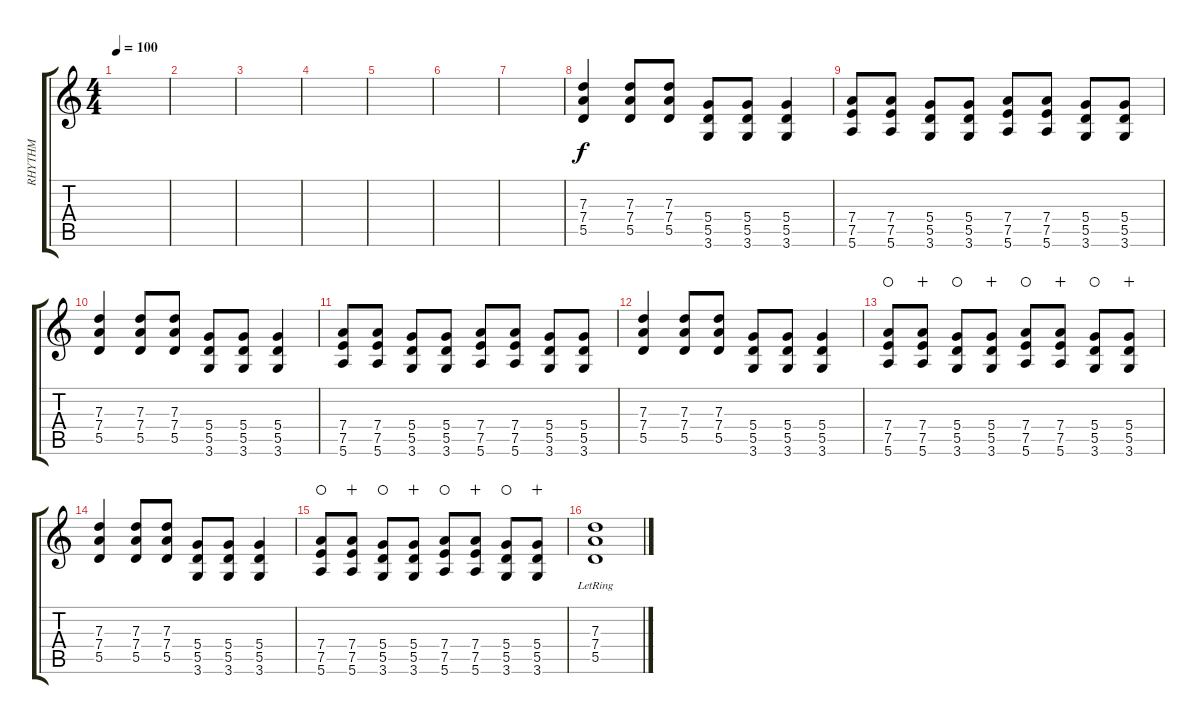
\track ("RHYTHM" "RHYTHM") {instrument distortionguitar}
\staff {score tabs}
\tuning (E4 B3 G3 D3 A2 E2) {hide}
\ts (4 4)
\tempo 100
\clef g2
\ks c
|
|
|
|
|
|
|
(7.3 7.4 5.5).4 (7.3 7.4 5.5).8 (7.3 7.4 5.5).8 (5.4 5.5 3.6).8 (5.4 5.5 3.6).8 (5.4 5.5 3.6).4 |
(7.4 7.5 5.6).8 (7.4 7.5 5.6).8 (5.4 5.5 3.6).8 (5.4 5.5 3.6).8 (7.4 7.5 5.6).8 (7.4 7.5 5.6).8 (5.4 5.5 3.6).8 (5.4 5.5 3.6).8 |
(7.3 7.4 5.5).4 (7.3 7.4 5.5).8 (7.3 7.4 5.5).8 (5.4 5.5 3.6).8 (5.4 5.5 3.6).8 (5.4 5.5 3.6).4 |
(7.4 7.5 5.6).8 (7.4 7.5 5.6).8 (5.4 5.5 3.6).8 (5.4 5.5 3.6).8 (7.4 7.5 5.6).8 (7.4 7.5 5.6).8 (5.4 5.5 3.6).8 (5.4 5.5 3.6).8 |
(7.3 7.4 5.5).4 (7.3 7.4 5.5).8 (7.3 7.4 5.5).8 (5.4 5.5 3.6).8 (5.4 5.5 3.6).8 (5.4 5.5 3.6).4 |
(7.4 7.5 5.6).8{waho} (7.4 7.5 5.6).8{wahc} (5.4 5.5 3.6).8{waho} (5.4 5.5 3.6).8{wahc} (7.4 7.5 5.6).8{waho} (7.4 7.5 5.6).8{wahc} (5.4 5.5 3.6).8{waho} (5.4 5.5 3.6).8{wahc} |
(7.3 7.4 5.5).4 (7.3 7.4 5.5).8 (7.3 7.4 5.5).8 (5.4 5.5 3.6).8 (5.4 5.5 3.6).8 (5.4 5.5 3.6).4 |
(7.4 7.5 5.6).8{waho} (7.4 7.5 5.6).8{wahc} (5.4 5.5 3.6).8{waho} (5.4 5.5 3.6).8{wahc} (7.4 7.5 5.6).8{waho} (7.4 7.5 5.6).8{wahc} (5.4 5.5 3.6).8{waho} (5.4 5.5 3.6).8{wahc} |
(7.3{lr} 7.4 5.5).1
